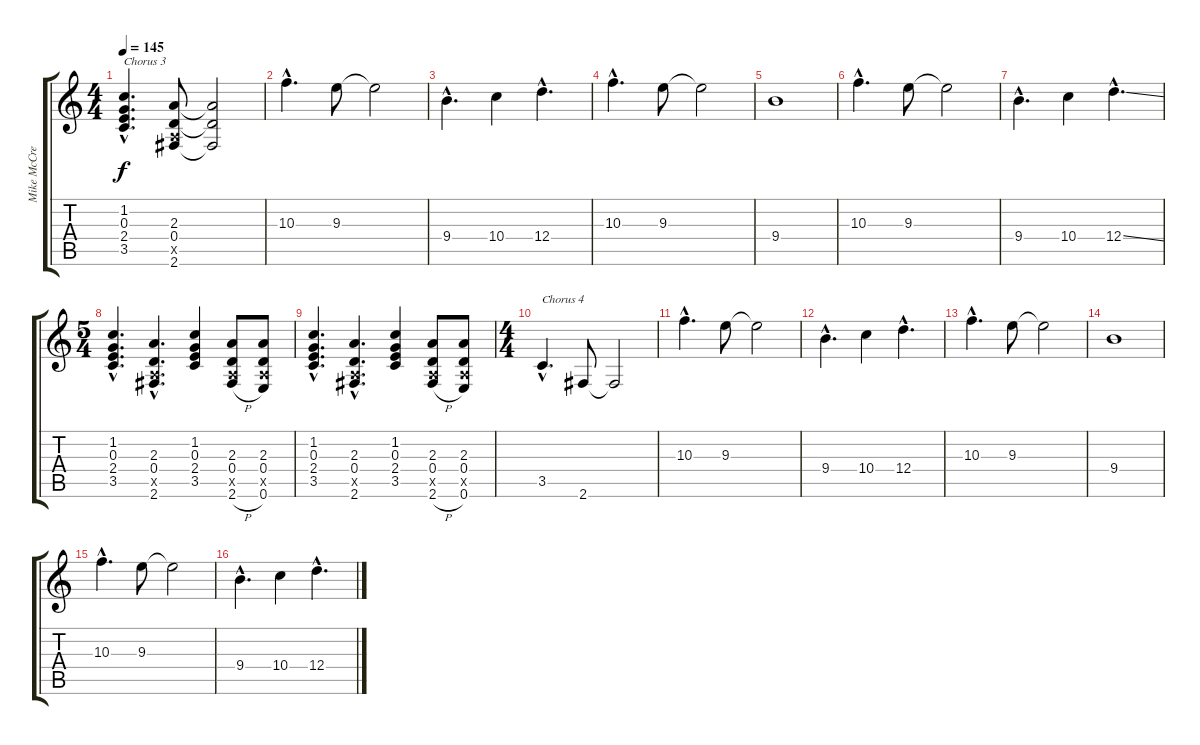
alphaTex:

\track ("Mike McCready" "Mike McCre") {instrument distortionguitar}
\staff {score tabs}
\tuning (E4 B3 G3 D3 A2 E2) {hide}
\ts (4 4)
\tempo 145
\clef g2
\ks c
(1.2{hac} 0.3{hac} 2.4{hac} 3.5{hac}).4{d txt "Chorus 3" dy f} (2.3 0.4 0.5{x} 2.6).8 (2.3{t} 0.4{t} 2.6{t}).2 |
10.3{hac}.4{d} 9.3.8 9.3{t}.2 |
9.4{hac}.4{d} 10.4.4 12.4{hac}.4{d} |
10.3{hac}.4{d} 9.3.8 9.3{t}.2 |
9.4.1 |
10.3{hac}.4{d} 9.3.8 9.3{t}.2 |
9.4{hac}.4{d} 10.4.4 12.4{ss hac}.4{d} |
\ts (5 4)
(1.2{hac} 0.3{hac} 2.4{hac} 3.5{hac}).4{d} (2.3{hac} 0.4{hac} 0.5{hac x} 2.6{hac}).4{d} (1.2 0.3 2.4 3.5).4 (2.3 0.4 0.5{x} 2.6{h}).8 (2.3 0.4 0.5{x} 0.6).8 |
(1.2{hac} 0.3{hac} 2.4{hac} 3.5{hac}).4{d} (2.3{hac} 0.4{hac} 0.5{hac x} 2.6{hac}).4{d} (1.2 0.3 2.4 3.5).4 (2.3 0.4 0.5{x} 2.6{h}).8 (2.3 0.4 0.5{x} 0.6).8 |
\ts (4 4)
3.5{hac}.4{d txt "Chorus 4"} 2.6.8 2.6{t}.2 |
10.3{hac}.4{d} 9.3.8 9.3{t}.2 |
9.4{hac}.4{d} 10.4.4 12.4{hac}.4{d} |
10.3{hac}.4{d} 9.3.8 9.3{t}.2 |
9.4.1 |
10.3{hac}.4{d} 9.3.8 9.3{t}.2 |
9.4{hac}.4{d} 10.4.4 12.4{hac}.4{d}
